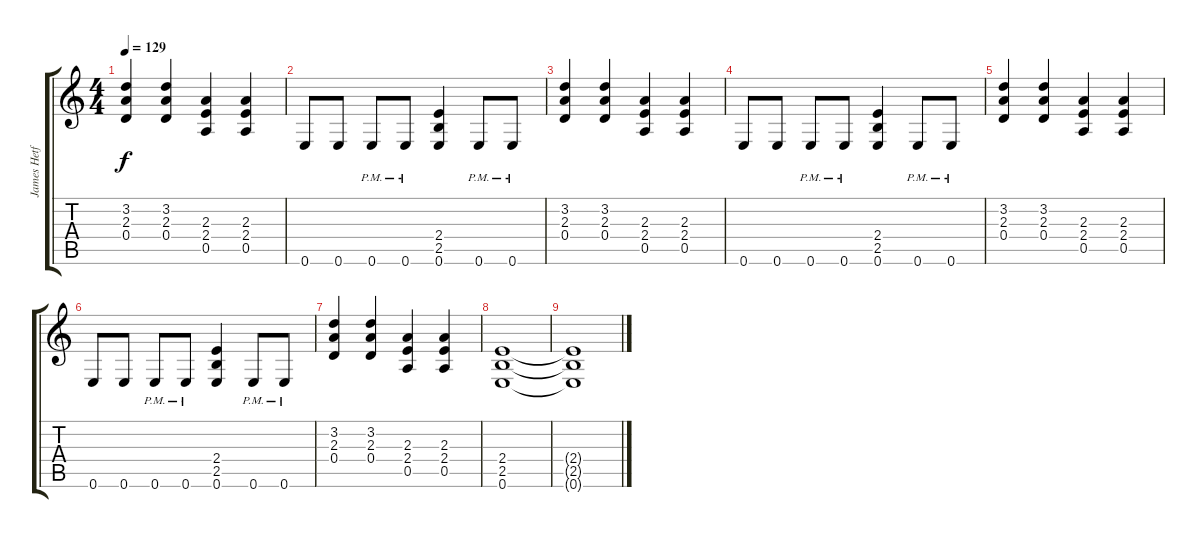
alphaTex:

\track ("James Hetfield [lead guitar]" "James Hetf") {instrument distortionguitar}
\staff {score tabs}
\tuning (E4 B3 G3 D3 A2 E2) {hide}
\ts (4 4)
\tempo 129
\clef g2
\ks c
(3.2 2.3 0.4).4{dy f} (3.2 2.3 0.4).4 (2.3 2.4 0.5).4 (2.3 2.4 0.5).4 |
0.6.8 0.6.8 0.6{pm}.8 0.6{pm}.8 (2.4 2.5 0.6).4 0.6{pm}.8 0.6{pm}.8 |
(3.2 2.3 0.4).4 (3.2 2.3 0.4).4 (2.3 2.4 0.5).4 (2.3 2.4 0.5).4 |
0.6.8 0.6.8 0.6{pm}.8 0.6{pm}.8 (2.4 2.5 0.6).4 0.6{pm}.8 0.6{pm}.8 |
(3.2 2.3 0.4).4 (3.2 2.3 0.4).4 (2.3 2.4 0.5).4 (2.3 2.4 0.5).4 |
0.6.8 0.6.8 0.6{pm}.8 0.6{pm}.8 (2.4 2.5 0.6).4 0.6{pm}.8 0.6{pm}.8 |
(3.2 2.3 0.4).4 (3.2 2.3 0.4).4 (2.3 2.4 0.5).4 (2.3 2.4 0.5).4 |
(2.4 2.5 0.6).1 |
(2.4{t} 2.5{t} 0.6{t}).1{volume 0}
